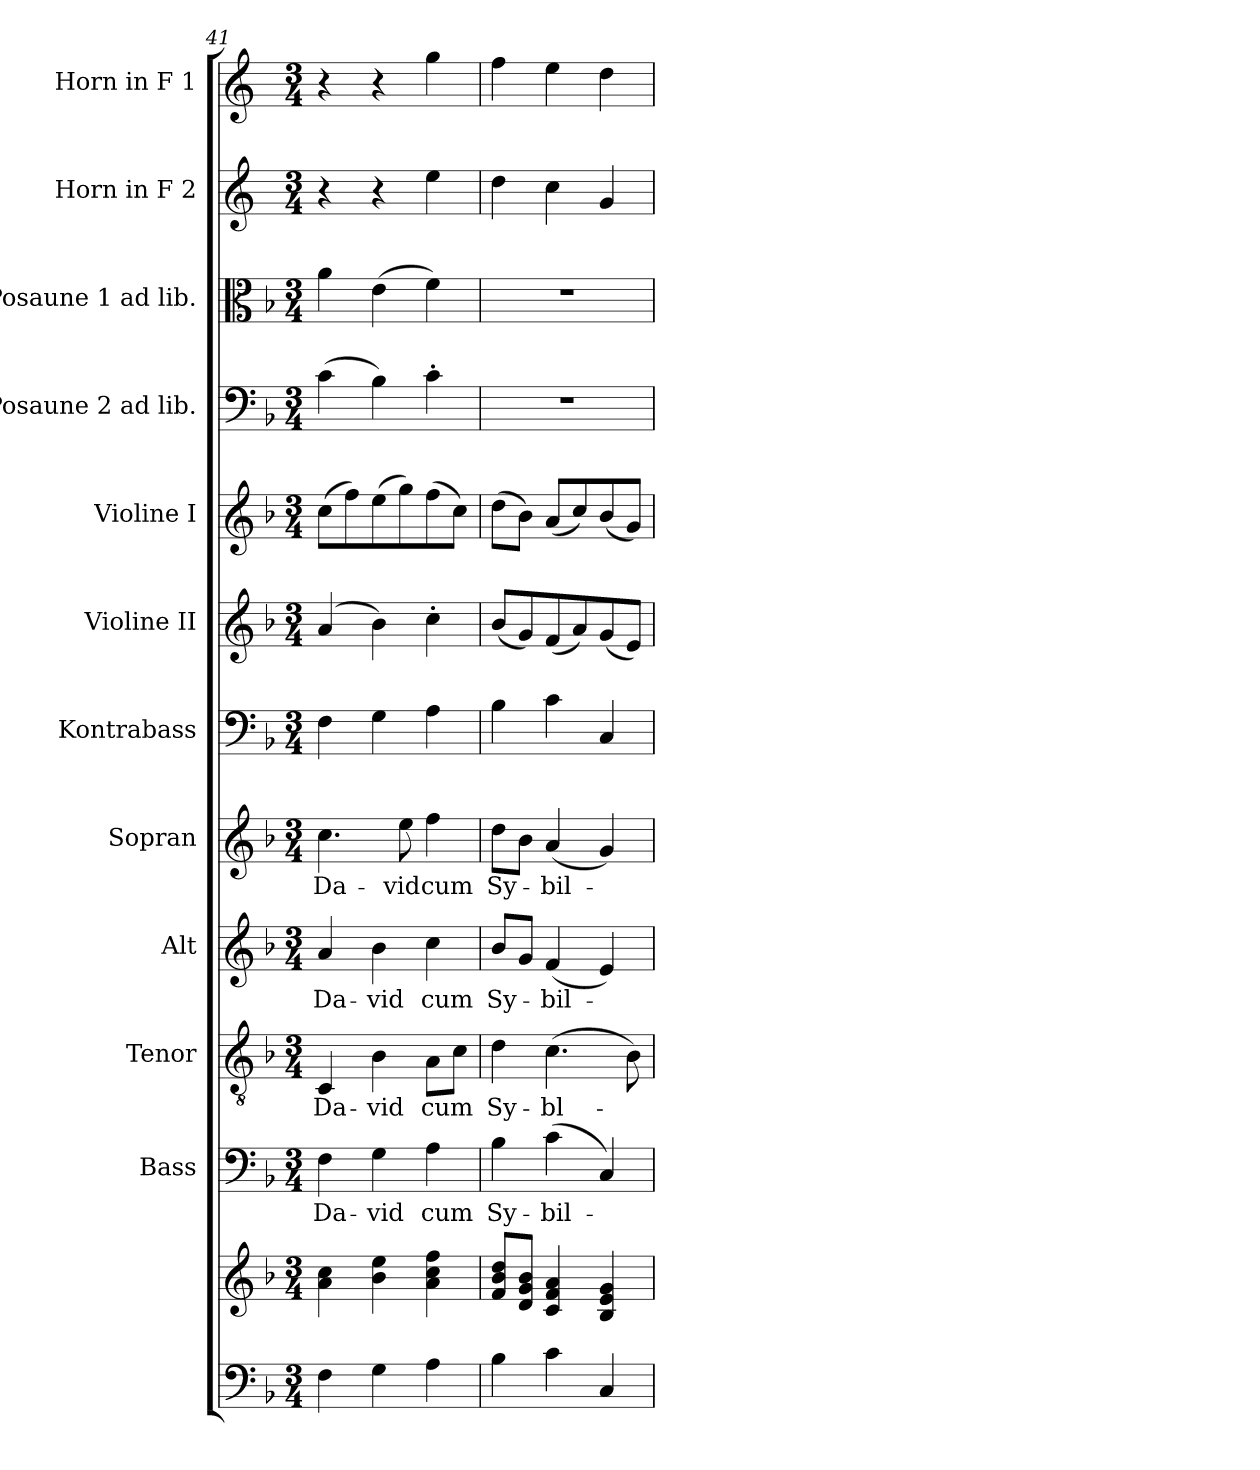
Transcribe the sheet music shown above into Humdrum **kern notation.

**kern	**kern	**kern	**text	**kern	**text	**kern	**text	**kern	**text	**kern	**kern	**kern	**kern	**kern	**kern	**kern
*part12	*part12	*part11	*part11	*part10	*part10	*part9	*part9	*part8	*part8	*part7	*part6	*part5	*part4	*part3	*part2	*part1
*staff13	*staff12	*staff11	*staff11	*staff10	*staff10	*staff9	*staff9	*staff8	*staff8	*staff7	*staff6	*staff5	*staff4	*staff3	*staff2	*staff1
*	*	*I"Bass	*	*I"Tenor	*	*I"Alt	*	*I"Sopran	*	*I"Kontrabass	*I"Violine II	*I"Violine I	*I"Posaune 2 ad lib.	*I"Posaune 1 ad lib.	*I"Horn in F 2	*I"Horn in F 1
*	*	*I'B.	*	*I'T.	*	*I'A.	*	*I'S.	*	*I'Kb.	*I'Vl. II	*I'Vl. I	*I'Pos. 2	*I'Pos. 1	*I'Hrn. F 2	*I'Hrn. F 1
*clefF4	*clefG2	*clefF4	*	*clefGv2	*	*clefG2	*	*clefG2	*	*clefF4	*clefG2	*clefG2	*clefF4	*clefC3	*clefG2	*clefG2
*	*	*	*	*	*	*	*	*	*	*ITrd7c12	*	*	*	*	*ITrd4c7	*ITrd4c7
*k[b-]	*k[b-]	*k[b-]	*	*k[b-]	*	*k[b-]	*	*k[b-]	*	*k[b-]	*k[b-]	*k[b-]	*k[b-]	*k[b-]	*k[b-]	*k[b-]
*F:	*F:	*F:	*	*F:	*	*F:	*	*F:	*	*F:	*F:	*F:	*F:	*F:	*F:	*F:
*M3/4	*M3/4	*M3/4	*	*M3/4	*	*M3/4	*	*M3/4	*	*M3/4	*M3/4	*M3/4	*M3/4	*M3/4	*M3/4	*M3/4
=41	=41	=41	=41	=41	=41	=41	=41	=41	=41	=41	=41	=41	=41	=41	=41	=41
!	!	!	!LO:LY:b	!	!LO:LY:b	!	!LO:LY:b	!	!LO:LY:b	!	!	!	!	!	!	!
4F\	4a\ 4cc\	4F\	Da-	4C/	Da-	4a/	Da-	4.cc\	Da-	4FF\	(4a/	(>8cc\L	(>4c\	4a\	4r	4r
.	.	.	.	.	.	.	.	.	.	.	.	8ff\)	.	.	.	.
!	!	!	!LO:LY:b	!	!LO:LY:b	!	!LO:LY:b	!	!	!	!	!	!	!	!	!
4G\	4b-\ 4ee\	4G\	-vid	4B-\	-vid	4b-\	-vid	.	.	4GG\	4b-\)	(>8ee\	4B-\)	(>4e\	4r	4r
!	!	!	!	!	!	!	!	!	!LO:LY:b	!	!	!	!	!	!	!
.	.	.	.	.	.	.	.	8ee\	-vid	.	.	8gg\)	.	.	.	.
!	!	!	!LO:LY:b	!	!LO:LY:b	!	!LO:LY:b	!	!LO:LY:b	!	!	!	!	!	!	!
4A\	4a\ 4cc\ 4ff\	4A\	cum	8A\L	cum	4cc\	cum	4ff\	cum	4AA\	4cc'>\	(>8ff\	4c'>\	4f\)	4a\	4cc\
.	.	.	.	8c\J	.	.	.	.	.	.	.	8cc\J)	.	.	.	.
=42	=42	=42	=42	=42	=42	=42	=42	=42	=42	=42	=42	=42	=42	=42	=42	=42
!	!	!	!LO:LY:b	!	!LO:LY:b	!	!LO:LY:b	!	!LO:LY:b	!	!	!	!	!	!	!
4B-\	8f/ 8b-/ 8dd/L	4B-\	Sy-	4d\	Sy-	8b-/L	Sy-	8dd\L	Sy-	4BB-\	(<8b-/L	(>8dd\L	2.r	2.r	4g\	4b-\
.	8d/ 8g/ 8b-/J	.	.	.	.	8g/J	.	8b-\J	.	.	8g/)	8b-\J)	.	.	.	.
!	!	!	!LO:LY:b	!	!LO:LY:b	!	!LO:LY:b	!	!LO:LY:b	!	!	!	!	!	!	!
4c\	4c/ 4f/ 4a/	(>4c\	-bil-	(>4.c\	-bl-	(<4f/	-bil-	(<4a/	-bil-	4C\	(<8f/	(<8a/L	.	.	4f\	4a\
.	.	.	.	.	.	.	.	.	.	.	8a/)	8cc/)	.	.	.	.
4C/	4B-/ 4e/ 4g/	4C/)	.	.	.	4e/)	.	4g/)	.	4CC/	(<8g/	(<8b-/	.	.	4c/	4g\
.	.	.	.	8B-\)	.	.	.	.	.	.	8e/J)	8g/J)	.	.	.	.
=	=	=	=	=	=	=	=	=	=	=	=	=	=	=	=	=
*-	*-	*-	*-	*-	*-	*-	*-	*-	*-	*-	*-	*-	*-	*-	*-	*-
